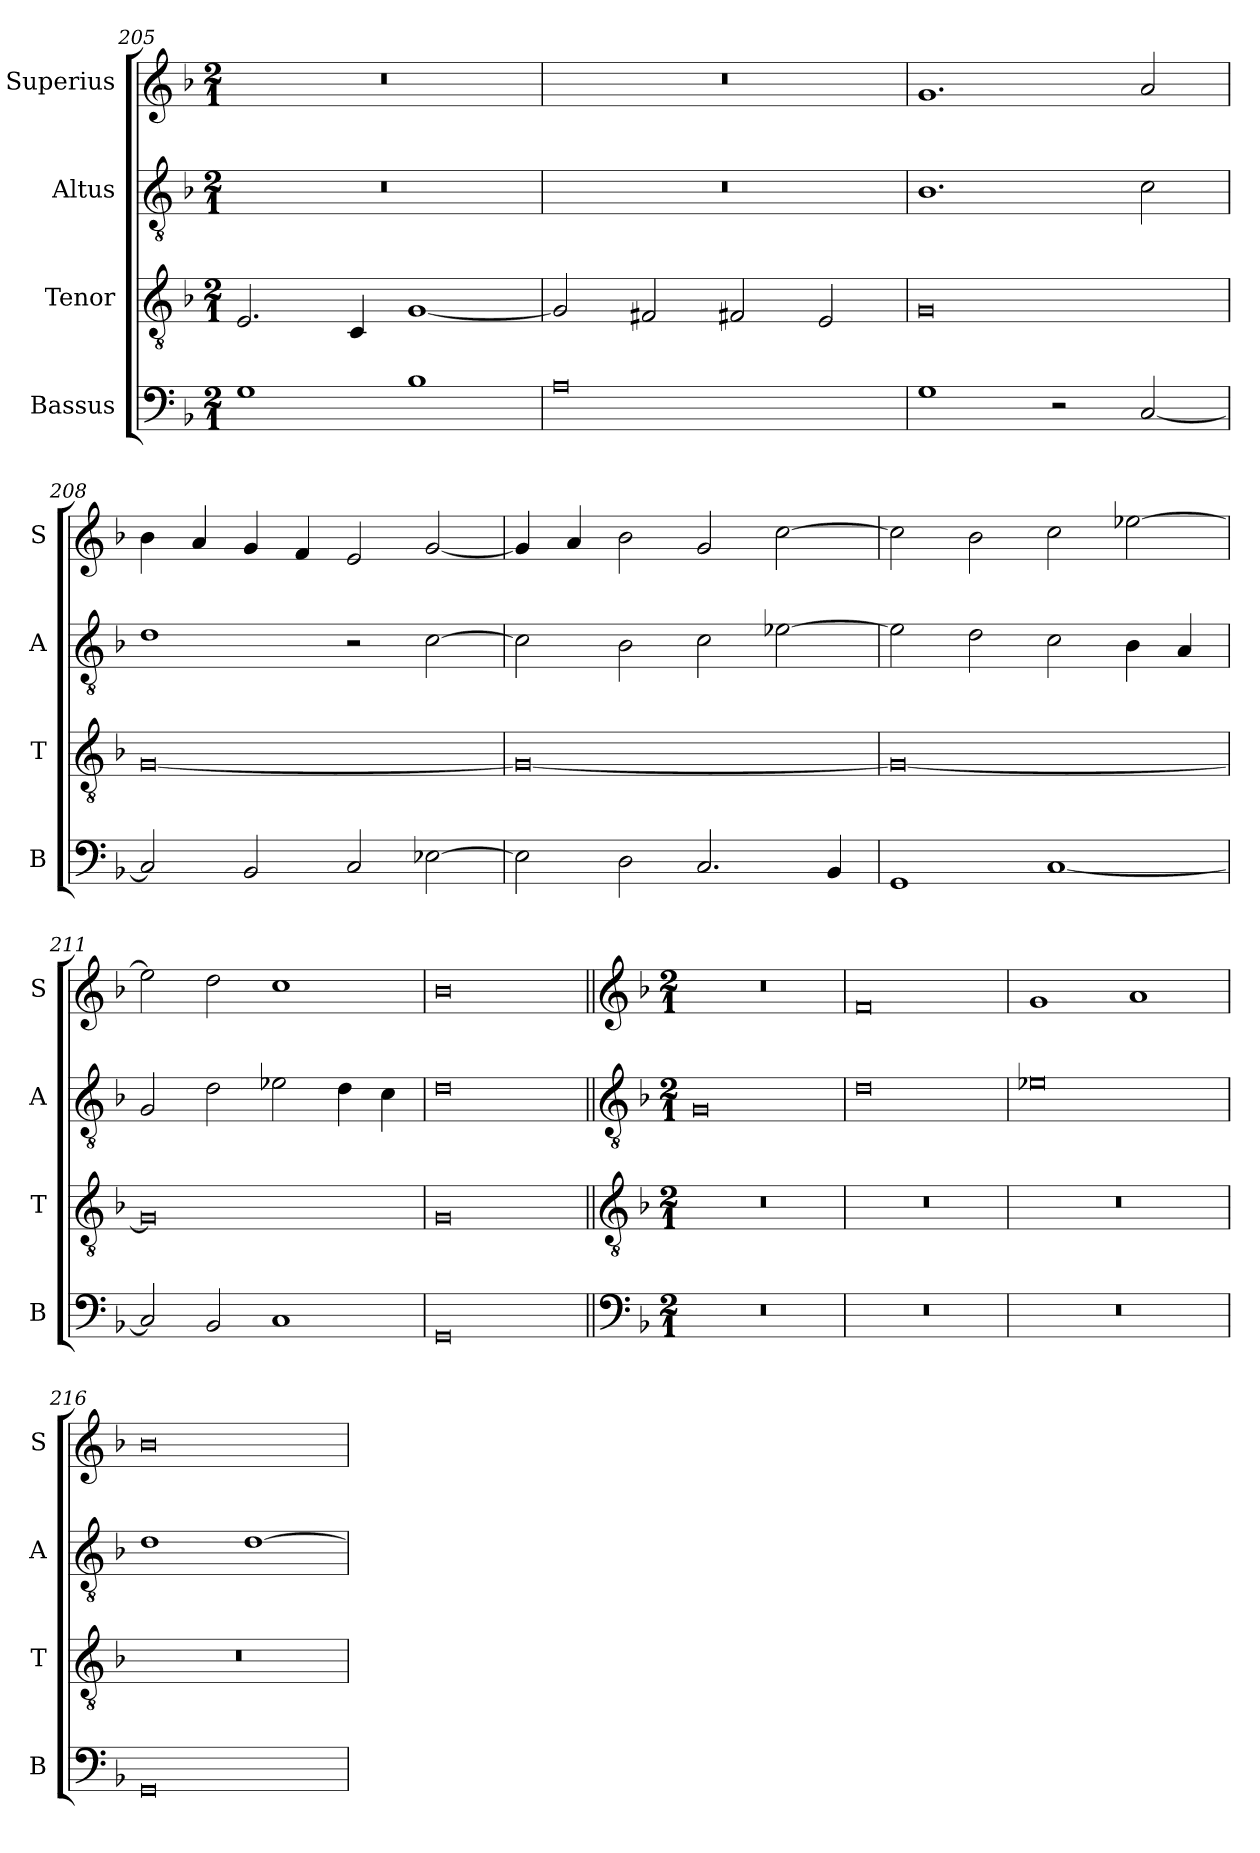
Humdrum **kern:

**kern	**kern	**kern	**kern
*part4	*part3	*part2	*part1
*staff4	*staff3	*staff2	*staff1
*I"Bassus	*I"Tenor	*I"Altus	*I"Superius
*I'B	*I'T	*I'A	*I'S
*clefF4	*clefGv2	*clefGv2	*clefG2
*k[b-]	*k[b-]	*k[b-]	*k[b-]
*M2/1	*M2/1	*M2/1	*M2/1
=205	=205	=205	=205
1G	2.E/	0r	0r
.	4C/	.	.
1B-	[1G	.	.
=206	=206	=206	=206
0A	2G/]	0r	0r
.	2F#X/	.	.
.	2F#X/	.	.
.	2E/	.	.
=207	=207	=207	=207
1G	0G	1.B-	1.g
2r	.	.	.
[2C/	.	2c\	2a/
=208	=208	=208	=208
2C/]	[0G	1d	4b-\
.	.	.	4a/
2BB-/	.	.	4g/
.	.	.	4f/
2C/	.	2r	2e/
[2E-X\	.	[2c\	[2g/
=209	=209	=209	=209
2E-\]	0G_	2c\]	4g/]
.	.	.	4a/
2D\	.	2B-\	2b-\
2.C/	.	2c\	2g/
.	.	[2e-X\	[2cc\
4BB-/	.	.	.
=210	=210	=210	=210
1GG	0G_	2e-\]	2cc\]
.	.	2d\	2b-\
[1C	.	2c\	2cc\
.	.	4B-\	[2ee-X\
.	.	4A/	.
=211	=211	=211	=211
2C/]	0G]	2G/	2ee-\]
2BB-/	.	2d\	2dd\
1C	.	2e-X\	1cc
.	.	4d\	.
.	.	4c\	.
=212	=212	=212	=212
0GG	0G	0d	0b-
!!LO:LB:g=z
=213||	=213||	=213||	=213||
*clefF4	*clefGv2	*clefGv2	*clefG2
*k[b-]	*k[b-]	*k[b-]	*k[b-]
*M2/1	*M2/1	*M2/1	*M2/1
0r	0r	0G	0r
=214	=214	=214	=214
0r	0r	0d	0f
=215	=215	=215	=215
0r	0r	0e-X	1g
.	.	.	1a
=216	=216	=216	=216
0GG	0r	1d	0b-
.	.	[1d	.
=	=	=	=
*-	*-	*-	*-
